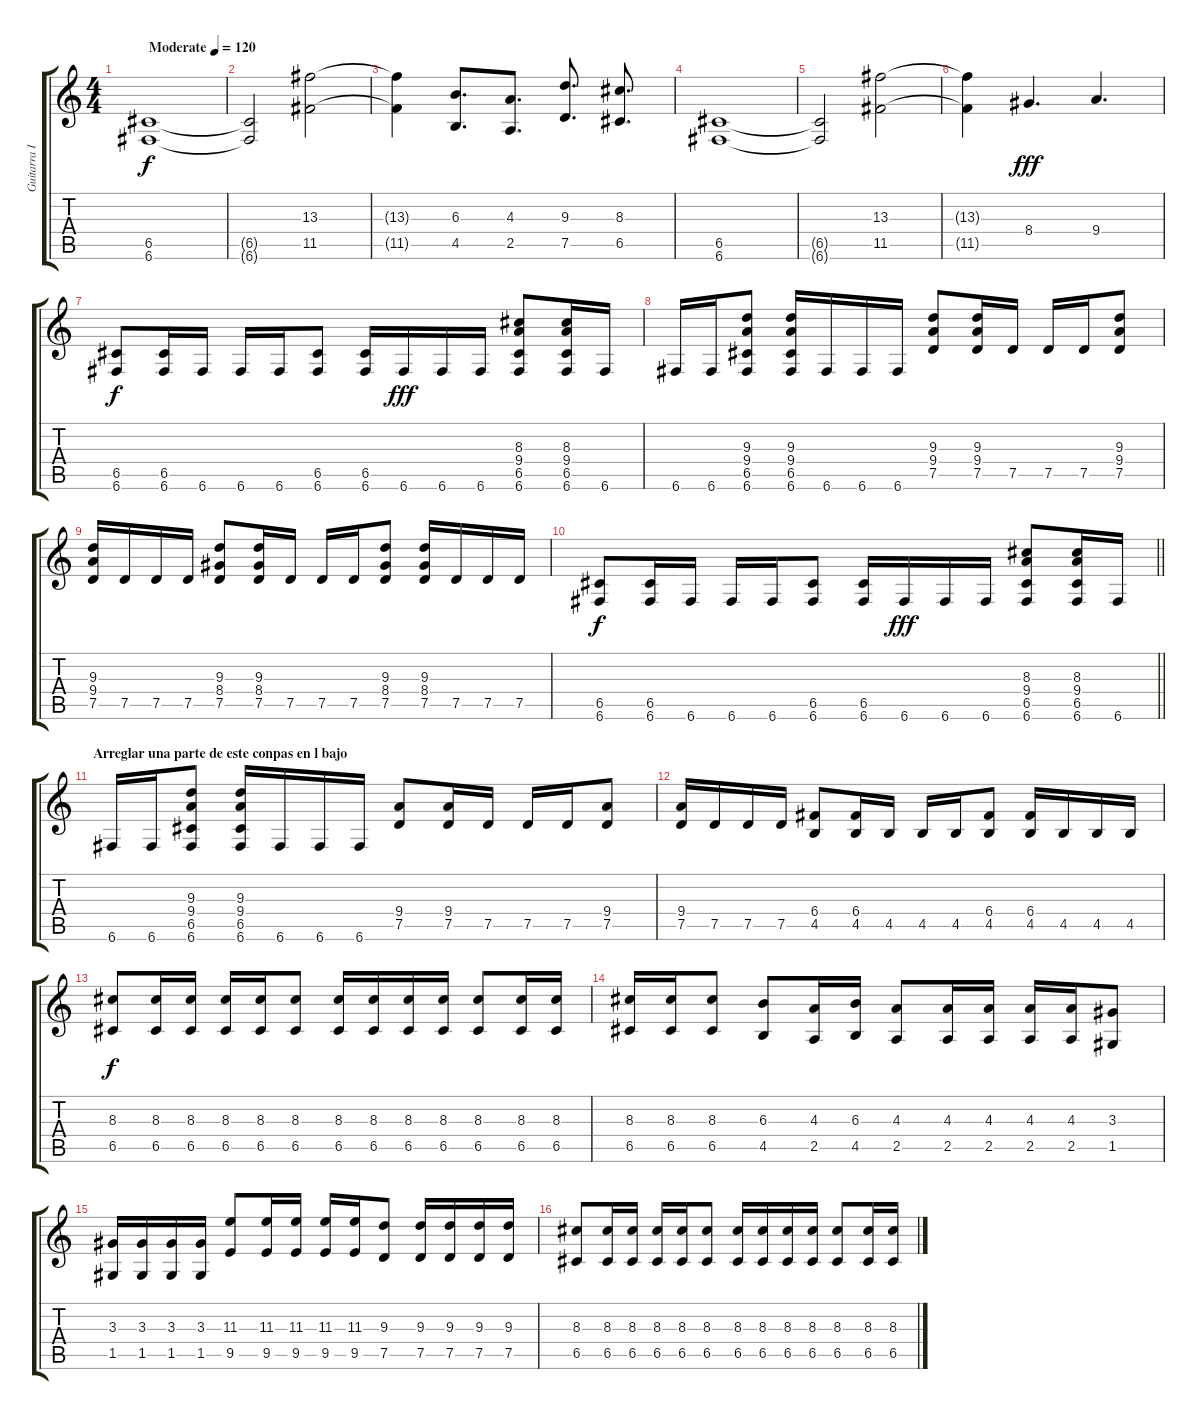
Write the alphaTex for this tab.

\track ("Guitarra II" "Guitarra I") {instrument distortionguitar}
\staff {score tabs}
\tuning (D4 A3 F3 C3 G2 C2) {hide}
\ts (4 4)
\tempo (120 "Moderate")
\clef g2
\ks c
(6.5 6.6).1{dy f instrument distortionguitar} |
(6.5{t} 6.6{t}).2 (13.3 11.5).2 |
(13.3{t} 11.5{t}).4 (6.3 4.5).8{d} (4.3 2.5).8{d} (9.3 7.5).8{d} (8.3 6.5).8{d} |
(6.5 6.6).1 |
(6.5{t} 6.6{t}).2 (13.3 11.5).2 |
(13.3{t} 11.5{t}).4 8.4.4{d dy fff} 9.4.4{d} |
(6.5 6.6).8{dy f} (6.5 6.6).16 6.6.16 6.6.16 6.6.16 (6.5 6.6).8 (6.5 6.6).16 6.6.16{dy fff} 6.6.16 6.6.16 (8.3 9.4 6.5 6.6).8 (8.3 9.4 6.5 6.6).16 6.6.16 |
6.6.16 6.6.16 (9.3 9.4 6.5 6.6).8 (9.3 9.4 6.5 6.6).16 6.6.16 6.6.16 6.6.16 (9.3 9.4 7.5).8 (9.3 9.4 7.5).16 7.5.16 7.5.16 7.5.16 (9.3 9.4 7.5).8 |
(9.3 9.4 7.5).16 7.5.16 7.5.16 7.5.16 (9.3 8.4 7.5).8 (9.3 8.4 7.5).16 7.5.16 7.5.16 7.5.16 (9.3 8.4 7.5).8 (9.3 8.4 7.5).16 7.5.16 7.5.16 7.5.16 |
\barLineRight lightlight
(6.5 6.6).8{dy f} (6.5 6.6).16 6.6.16 6.6.16 6.6.16 (6.5 6.6).8 (6.5 6.6).16 6.6.16{dy fff} 6.6.16 6.6.16 (8.3 9.4 6.5 6.6).8 (8.3 9.4 6.5 6.6).16 6.6.16 |
\section ("" "Arreglar una parte de este conpas en l bajo")
6.6.16 6.6.16 (9.3 9.4 6.5 6.6).8 (9.3 9.4 6.5 6.6).16 6.6.16 6.6.16 6.6.16 (9.4 7.5).8 (9.4 7.5).16 7.5.16 7.5.16 7.5.16 (9.4 7.5).8 |
(9.4 7.5).16 7.5.16 7.5.16 7.5.16 (6.4 4.5).8 (6.4 4.5).16 4.5.16 4.5.16 4.5.16 (6.4 4.5).8 (6.4 4.5).16 4.5.16 4.5.16 4.5.16 |
(8.3 6.5).8{dy f} (8.3 6.5).16 (8.3 6.5).16 (8.3 6.5).16 (8.3 6.5).16 (8.3 6.5).8 (8.3 6.5).16 (8.3 6.5).16 (8.3 6.5).16 (8.3 6.5).16 (8.3 6.5).8 (8.3 6.5).16 (8.3 6.5).16 |
(8.3 6.5).16 (8.3 6.5).16 (8.3 6.5).8 (6.3 4.5).8 (4.3 2.5).16 (6.3 4.5).16 (4.3 2.5).8 (4.3 2.5).16 (4.3 2.5).16 (4.3 2.5).16 (4.3 2.5).16 (3.3 1.5).8 |
(3.3 1.5).16 (3.3 1.5).16 (3.3 1.5).16 (3.3 1.5).16 (11.3 9.5).8 (11.3 9.5).16 (11.3 9.5).16 (11.3 9.5).16 (11.3 9.5).16 (9.3 7.5).8 (9.3 7.5).16 (9.3 7.5).16 (9.3 7.5).16 (9.3 7.5).16 |
(8.3 6.5).8 (8.3 6.5).16 (8.3 6.5).16 (8.3 6.5).16 (8.3 6.5).16 (8.3 6.5).8 (8.3 6.5).16 (8.3 6.5).16 (8.3 6.5).16 (8.3 6.5).16 (8.3 6.5).8 (8.3 6.5).16 (8.3 6.5).16
